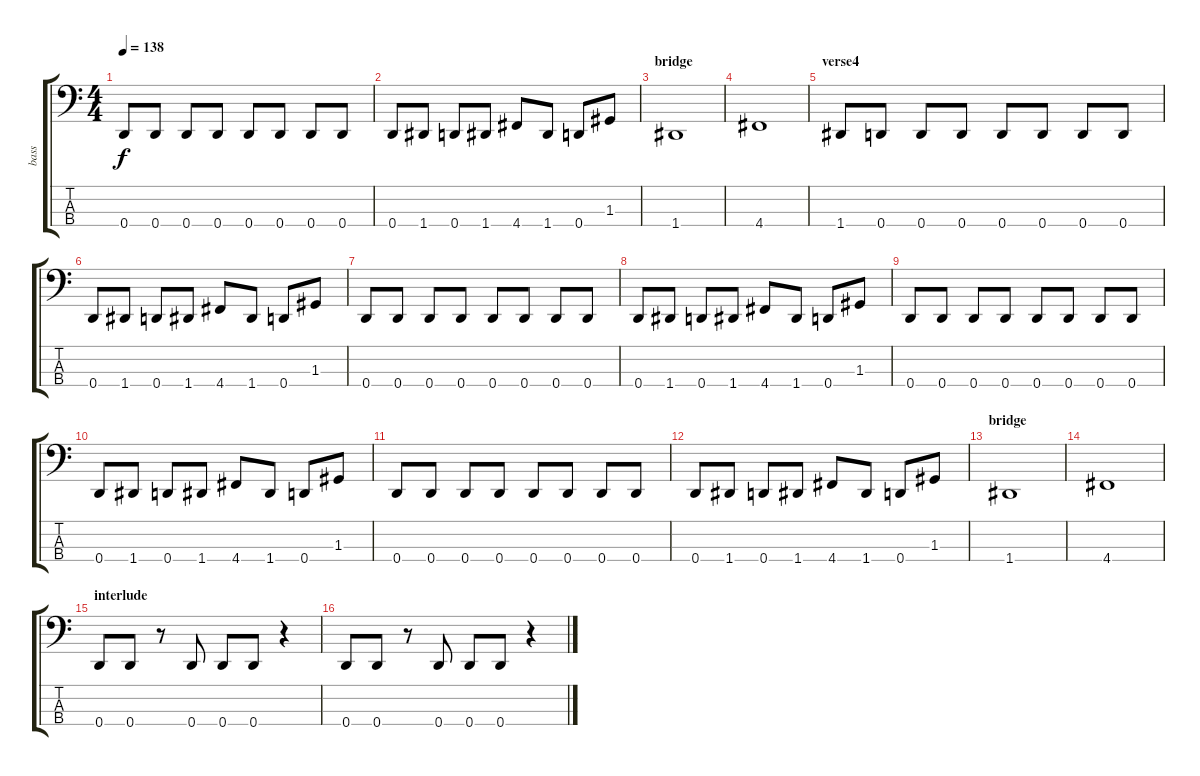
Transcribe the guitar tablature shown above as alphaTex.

\track ("bass" "bass") {instrument electricbassfinger}
\staff {score tabs}
\tuning (F2 C2 G1 D1) {hide}
\ts (4 4)
\tempo 138
\clef f4
\ks c
0.4.8{dy f} 0.4.8 0.4.8 0.4.8 0.4.8 0.4.8 0.4.8 0.4.8 |
0.4.8 1.4.8 0.4.8 1.4.8 4.4.8 1.4.8 0.4.8 1.3.8 |
\section ("" "bridge")
1.4.1 |
4.4.1 |
\section ("" "verse4")
1.4.8 0.4.8 0.4.8 0.4.8 0.4.8 0.4.8 0.4.8 0.4.8 |
0.4.8 1.4.8 0.4.8 1.4.8 4.4.8 1.4.8 0.4.8 1.3.8 |
0.4.8 0.4.8 0.4.8 0.4.8 0.4.8 0.4.8 0.4.8 0.4.8 |
0.4.8 1.4.8 0.4.8 1.4.8 4.4.8 1.4.8 0.4.8 1.3.8 |
0.4.8 0.4.8 0.4.8 0.4.8 0.4.8 0.4.8 0.4.8 0.4.8 |
0.4.8 1.4.8 0.4.8 1.4.8 4.4.8 1.4.8 0.4.8 1.3.8 |
0.4.8 0.4.8 0.4.8 0.4.8 0.4.8 0.4.8 0.4.8 0.4.8 |
0.4.8 1.4.8 0.4.8 1.4.8 4.4.8 1.4.8 0.4.8 1.3.8 |
\section ("" "bridge")
1.4.1 |
4.4.1 |
\section ("" "interlude")
0.4.8 0.4.8 r.8 0.4.8 0.4.8 0.4.8 r.4 |
0.4.8 0.4.8 r.8 0.4.8 0.4.8 0.4.8 r.4
